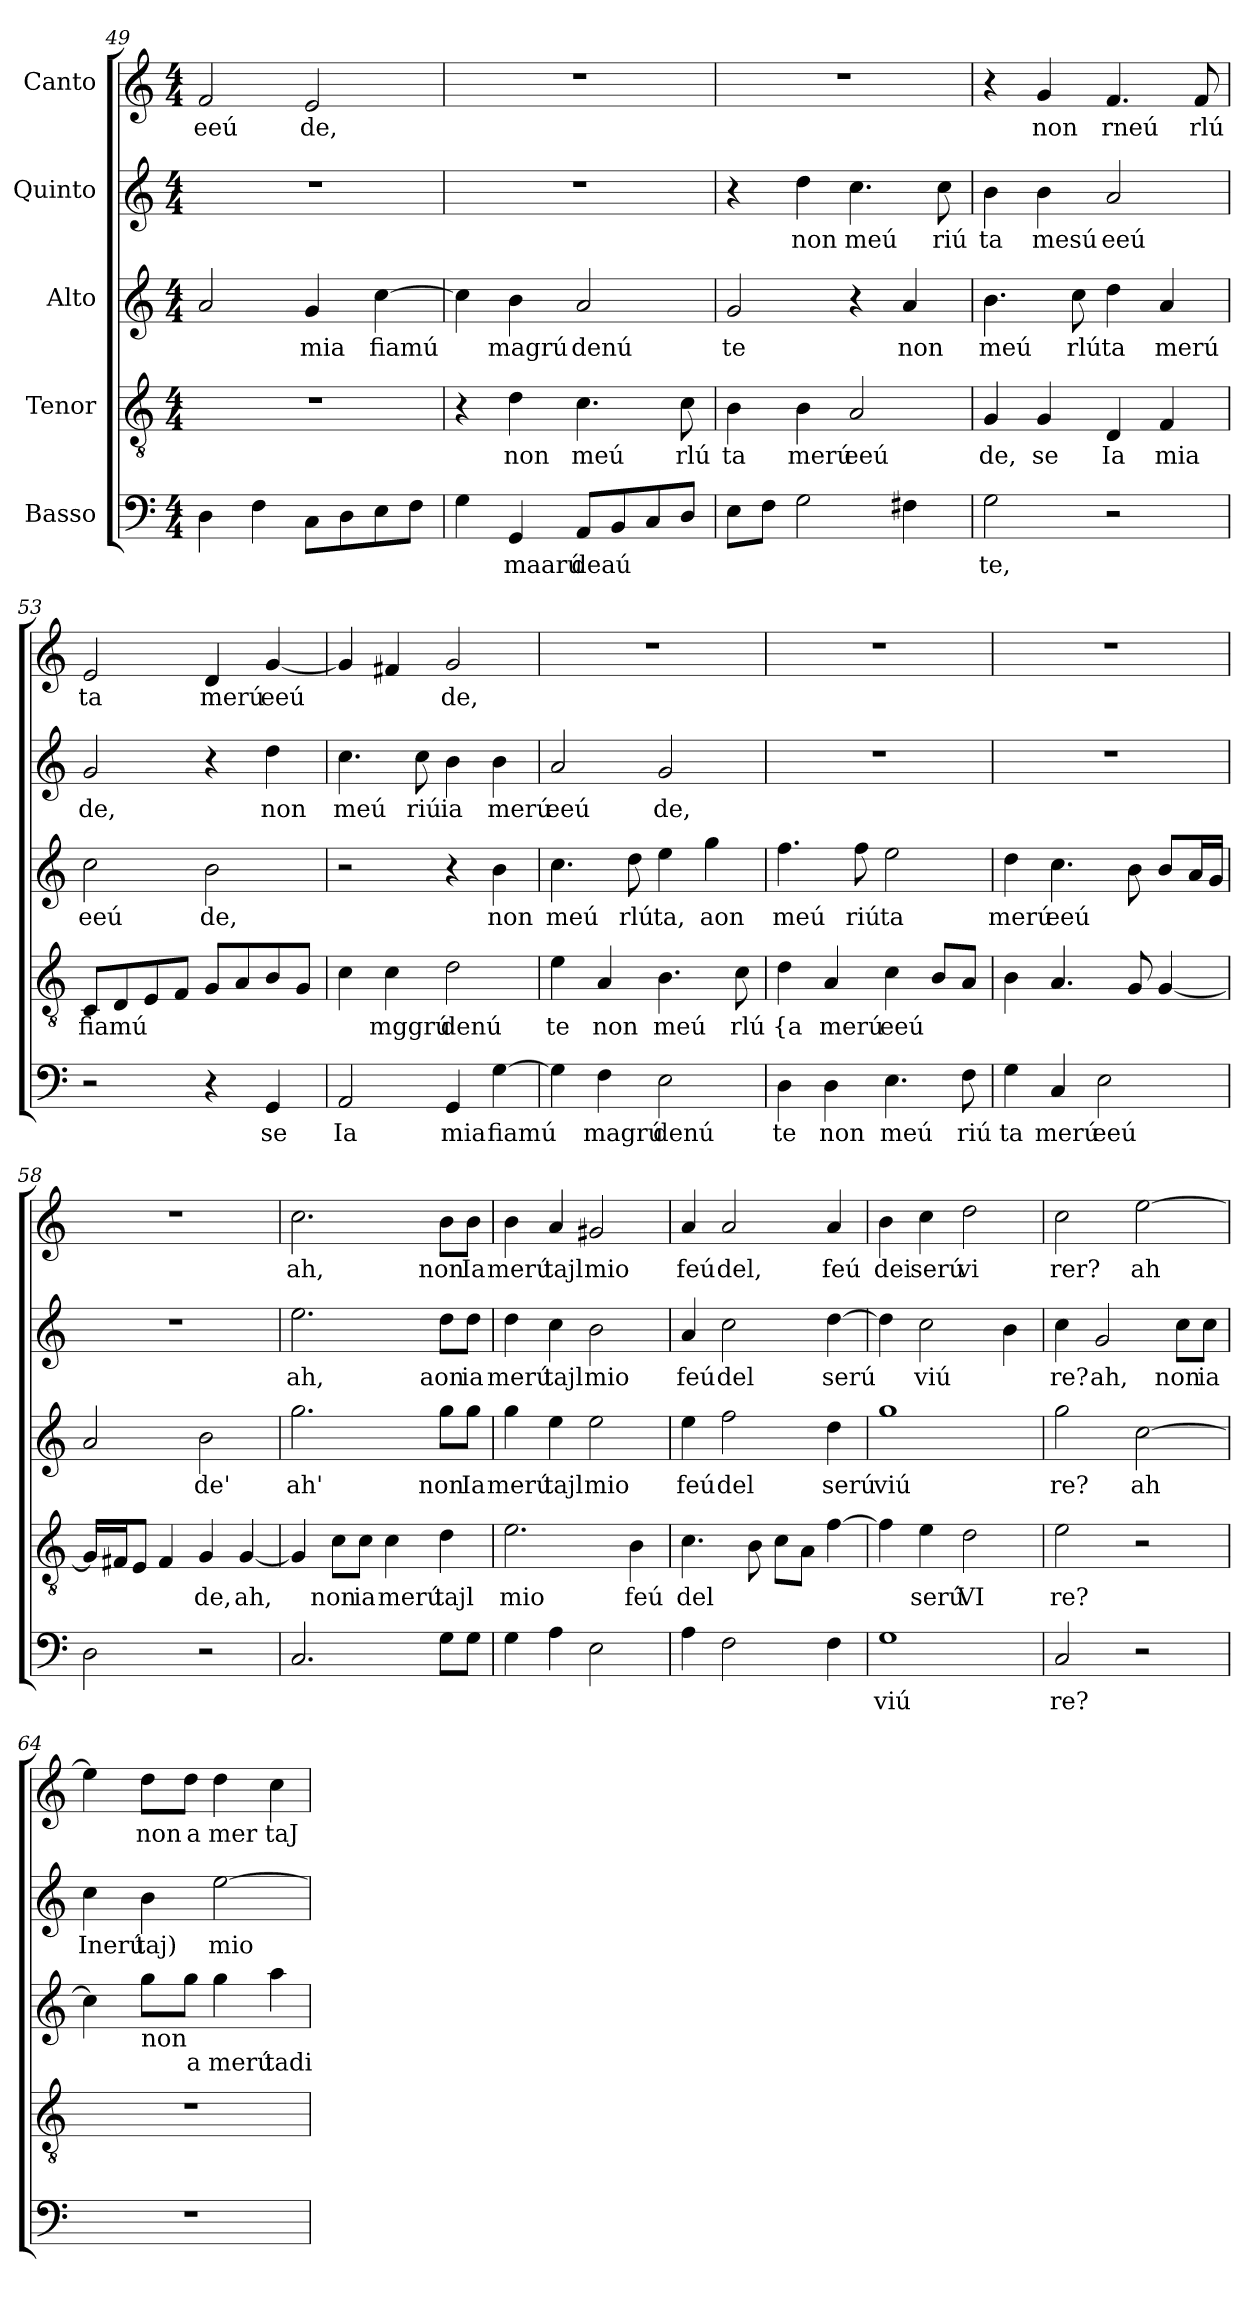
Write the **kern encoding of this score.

**kern	**text	**kern	**text	**kern	**text	**kern	**text	**kern	**text
*part5	*part5	*part4	*part4	*part3	*part3	*part2	*part2	*part1	*part1
*staff5	*staff5	*staff4	*staff4	*staff3	*staff3	*staff2	*staff2	*staff1	*staff1
*I"Basso	*	*I"Tenor	*	*I"Alto	*	*I"Quinto	*	*I"Canto	*
*clefF4	*	*clefGv2	*	*clefG2	*	*clefG2	*	*clefG2	*
*k[]	*	*k[]	*	*k[]	*	*k[]	*	*k[]	*
*M4/4	*	*M4/4	*	*M4/4	*	*M4/4	*	*M4/4	*
=49	=49	=49	=49	=49	=49	=49	=49	=49	=49
!	!	!	!	!	!	!	!	!	!LO:LY:b
4D\	.	1r	.	2a/	.	1r	.	2f/	eeú
4F\	.	.	.	.	.	.	.	.	.
!	!	!	!	!	!LO:LY:b	!	!	!	!LO:LY:b
8C\L	.	.	.	4g/	mia	.	.	2e/	de,
8D\	.	.	.	.	.	.	.	.	.
!	!	!	!	!	!LO:LY:b	!	!	!	!
8E\	.	.	.	[4cc\	fiamú	.	.	.	.
8F\J	.	.	.	.	.	.	.	.	.
=50	=50	=50	=50	=50	=50	=50	=50	=50	=50
4G\	.	4r	.	4cc\]	.	1r	.	1r	.
!	!LO:LY:b	!	!LO:LY:b	!	!LO:LY:b	!	!	!	!
4GG/	maarú	4d\	non	4b\	magrú	.	.	.	.
!	!LO:LY:b	!	!LO:LY:b	!	!LO:LY:b	!	!	!	!
8AA/L	deaú	4.c\	meú	2a/	denú	.	.	.	.
8BB/	.	.	.	.	.	.	.	.	.
8C/	.	.	.	.	.	.	.	.	.
!	!	!	!LO:LY:b	!	!	!	!	!	!
8D/J	.	8c\	rlú	.	.	.	.	.	.
=51	=51	=51	=51	=51	=51	=51	=51	=51	=51
!	!	!	!LO:LY:b	!	!LO:LY:b	!	!	!	!
8E\L	.	4B\	ta	2g/	te	4r	.	1r	.
8F\J	.	.	.	.	.	.	.	.	.
!	!	!	!LO:LY:b	!	!	!	!LO:LY:b	!	!
2G\	.	4B\	merú	.	.	4dd\	non	.	.
!	!	!	!LO:LY:b	!	!	!	!LO:LY:b	!	!
.	.	2A/	eeú	4r	.	4.cc\	meú	.	.
!	!	!	!	!	!LO:LY:b	!	!	!	!
4F#X\	.	.	.	4a/	non	.	.	.	.
!	!	!	!	!	!	!	!LO:LY:b	!	!
.	.	.	.	.	.	8cc\	riú	.	.
=52	=52	=52	=52	=52	=52	=52	=52	=52	=52
!	!LO:LY:b	!	!LO:LY:b	!	!LO:LY:b	!	!LO:LY:b	!	!
2G\	te,	4G/	de,	4.b\	meú	4b\	ta	4r	.
!	!	!	!LO:LY:b	!	!	!	!LO:LY:b	!	!LO:LY:b
.	.	4G/	se	.	.	4b\	mesú	4g/	non
!	!	!	!	!	!LO:LY:b	!	!	!	!
.	.	.	.	8cc\	rlú	.	.	.	.
!	!	!	!LO:LY:b	!	!LO:LY:b	!	!LO:LY:b	!	!LO:LY:b
2r	.	4D/	Ia	4dd\	ta	2a/	eeú	4.f/	rneú
!	!	!	!LO:LY:b	!	!LO:LY:b	!	!	!	!
.	.	4F/	mia	4a/	merú	.	.	.	.
!	!	!	!	!	!	!	!	!	!LO:LY:b
.	.	.	.	.	.	.	.	8f/	rlú
=53	=53	=53	=53	=53	=53	=53	=53	=53	=53
!	!	!	!LO:LY:b	!	!LO:LY:b	!	!LO:LY:b	!	!LO:LY:b
2r	.	8C/L	fiamú	2cc\	eeú	2g/	de,	2e/	ta
.	.	8D/	.	.	.	.	.	.	.
.	.	8E/	.	.	.	.	.	.	.
.	.	8F/J	.	.	.	.	.	.	.
!	!	!	!	!	!LO:LY:b	!	!	!	!LO:LY:b
4r	.	8G/L	.	2b\	de,	4r	.	4d/	merú
.	.	8A/	.	.	.	.	.	.	.
!	!LO:LY:b	!	!	!	!	!	!LO:LY:b	!	!LO:LY:b
4GG/	se	8B/	.	.	.	4dd\	non	[4g/	eeú
.	.	8G/J	.	.	.	.	.	.	.
=54	=54	=54	=54	=54	=54	=54	=54	=54	=54
!	!LO:LY:b	!	!	!	!	!	!LO:LY:b	!	!
2AA/	Ia	4c\	.	2r	.	4.cc\	meú	4g/]	.
!	!	!	!LO:LY:b	!	!	!	!	!	!
.	.	4c\	mggrú	.	.	.	.	4f#X/	.
!	!	!	!	!	!	!	!LO:LY:b	!	!
.	.	.	.	.	.	8cc\	riú	.	.
!	!LO:LY:b	!	!LO:LY:b	!	!	!	!LO:LY:b	!	!LO:LY:b
4GG/	mia	2d\	denú	4r	.	4b\	ia	2g/	de,
!	!LO:LY:b	!	!	!	!LO:LY:b	!	!LO:LY:b	!	!
[4G\	fiamú	.	.	4b\	non	4b\	merú	.	.
=55	=55	=55	=55	=55	=55	=55	=55	=55	=55
!	!	!	!LO:LY:b	!	!LO:LY:b	!	!LO:LY:b	!	!
4G\]	.	4e\	te	4.cc\	meú	2a/	eeú	1r	.
!	!LO:LY:b	!	!LO:LY:b	!	!	!	!	!	!
4F\	magrú	4A/	non	.	.	.	.	.	.
!	!	!	!	!	!LO:LY:b	!	!	!	!
.	.	.	.	8dd\	rlú	.	.	.	.
!	!LO:LY:b	!	!LO:LY:b	!	!LO:LY:b	!	!LO:LY:b	!	!
2E\	denú	4.B\	meú	4ee\	ta,	2g/	de,	.	.
!	!	!	!	!	!LO:LY:b	!	!	!	!
.	.	.	.	4gg\	aon	.	.	.	.
!	!	!	!LO:LY:b	!	!	!	!	!	!
.	.	8c\	rlú	.	.	.	.	.	.
=56	=56	=56	=56	=56	=56	=56	=56	=56	=56
!	!LO:LY:b	!	!LO:LY:b	!	!LO:LY:b	!	!	!	!
4D\	te	4d\	{a	4.ff\	meú	1r	.	1r	.
!	!LO:LY:b	!	!LO:LY:b	!	!	!	!	!	!
4D\	non	4A/	merú	.	.	.	.	.	.
!	!	!	!	!	!LO:LY:b	!	!	!	!
.	.	.	.	8ff\	riú	.	.	.	.
!	!LO:LY:b	!	!LO:LY:b	!	!LO:LY:b	!	!	!	!
4.E\	meú	4c\	eeú	2ee\	ta	.	.	.	.
.	.	8B/L	.	.	.	.	.	.	.
!	!LO:LY:b	!	!	!	!	!	!	!	!
8F\	riú	8A/J	.	.	.	.	.	.	.
=57	=57	=57	=57	=57	=57	=57	=57	=57	=57
!	!LO:LY:b	!	!	!	!LO:LY:b	!	!	!	!
4G\	ta	4B\	.	4dd\	merú	1r	.	1r	.
!	!LO:LY:b	!	!	!	!LO:LY:b	!	!	!	!
4C/	merú	4.A/	.	4.cc\	eeú	.	.	.	.
!	!LO:LY:b	!	!	!	!	!	!	!	!
2E\	eeú	.	.	.	.	.	.	.	.
.	.	8G/	.	8b\	.	.	.	.	.
.	.	[4G/	.	8b/L	.	.	.	.	.
.	.	.	.	16a/L	.	.	.	.	.
.	.	.	.	16g/JJ	.	.	.	.	.
=58	=58	=58	=58	=58	=58	=58	=58	=58	=58
2D\	.	16G/LL]	.	2a/	.	1r	.	1r	.
.	.	16F#X/J	.	.	.	.	.	.	.
.	.	8E/J	.	.	.	.	.	.	.
.	.	4F#/	.	.	.	.	.	.	.
!	!	!	!LO:LY:b	!	!LO:LY:b	!	!	!	!
2r	.	4G/	de,	2b\	de'	.	.	.	.
!	!	!	!LO:LY:b	!	!	!	!	!	!
.	.	[4G/	ah,	.	.	.	.	.	.
=59	=59	=59	=59	=59	=59	=59	=59	=59	=59
!	!	!	!	!	!LO:LY:b	!	!LO:LY:b	!	!LO:LY:b
2.C/	.	4G/]	.	2.gg\	ah'	2.ee\	ah,	2.cc\	ah,
!	!	!	!LO:LY:b	!	!	!	!	!	!
.	.	8c\L	non	.	.	.	.	.	.
!	!	!	!LO:LY:b	!	!	!	!	!	!
.	.	8c\J	ia	.	.	.	.	.	.
!	!	!	!LO:LY:b	!	!	!	!	!	!
.	.	4c\	merú	.	.	.	.	.	.
!	!	!	!LO:LY:b	!	!LO:LY:b	!	!LO:LY:b	!	!LO:LY:b
8G\L	.	4d\	tajl	8gg\L	non	8dd\L	aon	8b\L	non
!	!	!	!	!	!LO:LY:b	!	!LO:LY:b	!	!LO:LY:b
8G\J	.	.	.	8gg\J	Ia	8dd\J	ia	8b\J	Ia
=60	=60	=60	=60	=60	=60	=60	=60	=60	=60
!	!	!	!LO:LY:b	!	!LO:LY:b	!	!LO:LY:b	!	!LO:LY:b
4G\	.	2.e\	mio	4gg\	merú	4dd\	merú	4b\	merú
!	!	!	!	!	!LO:LY:b	!	!LO:LY:b	!	!LO:LY:b
4A\	.	.	.	4ee\	tajl	4cc\	tajl	4a/	tajl
!	!	!	!	!	!LO:LY:b	!	!LO:LY:b	!	!LO:LY:b
2E\	.	.	.	2ee\	mio	2b\	mio	2g#X/	mio
!	!	!	!LO:LY:b	!	!	!	!	!	!
.	.	4B\	feú	.	.	.	.	.	.
=61	=61	=61	=61	=61	=61	=61	=61	=61	=61
!	!	!	!LO:LY:b	!	!LO:LY:b	!	!LO:LY:b	!	!LO:LY:b
4A\	.	4.c\	del	4ee\	feú	4a/	feú	4a/	feú
!	!	!	!	!	!LO:LY:b	!	!LO:LY:b	!	!LO:LY:b
2F\	.	.	.	2ff\	del	2cc\	del	2a/	del,
.	.	8B\	.	.	.	.	.	.	.
.	.	8c\L	.	.	.	.	.	.	.
.	.	8A\J	.	.	.	.	.	.	.
!	!	!	!	!	!LO:LY:b	!	!LO:LY:b	!	!LO:LY:b
4F\	.	[4f\	.	4dd\	serú	[4dd\	serú	4a/	feú
=62	=62	=62	=62	=62	=62	=62	=62	=62	=62
!	!LO:LY:b	!	!	!	!LO:LY:b	!	!	!	!LO:LY:b
1G	viú	4f\]	.	1gg	viú	4dd\]	.	4b\	dei
!	!	!	!LO:LY:b	!	!	!	!LO:LY:b	!	!LO:LY:b
.	.	4e\	serú	.	.	2cc\	viú	4cc\	serú
!	!	!	!LO:LY:b	!	!	!	!	!	!LO:LY:b
.	.	2d\	VI	.	.	.	.	2dd\	vi
.	.	.	.	.	.	4b\	.	.	.
=63	=63	=63	=63	=63	=63	=63	=63	=63	=63
!	!LO:LY:b	!	!LO:LY:b	!	!LO:LY:b	!	!LO:LY:b	!	!LO:LY:b
2C/	re?	2e\	re?	2gg\	re?	4cc\	re?	2cc\	rer?
!	!	!	!	!	!	!	!LO:LY:b	!	!
.	.	.	.	.	.	2g/	ah,	.	.
!	!	!	!	!	!LO:LY:b	!	!	!	!LO:LY:b
2r	.	2r	.	[2cc\	ah	.	.	[2ee\	ah
!	!	!	!	!	!	!	!LO:LY:b	!	!
.	.	.	.	.	.	8cc\L	non	.	.
!	!	!	!	!	!	!	!LO:LY:b	!	!
.	.	.	.	.	.	8cc\J	ia	.	.
=64	=64	=64	=64	=64	=64	=64	=64	=64	=64
!	!	!	!	!	!	!	!LO:LY:b	!	!
1r	.	1r	.	4cc\]	.	4cc\	Inerú	4ee\]	.
!	!	!	!	!LO:TX:b:t=non	!	!	!	!	!
!	!	!	!	!	!	!	!LO:LY:b	!	!LO:LY:b
.	.	.	.	8gg\L	.	4b\	taj)	8dd\L	non
!	!	!	!	!	!LO:LY:b	!	!	!	!LO:LY:b
.	.	.	.	8gg\J	a	.	.	8dd\J	a
!	!	!	!	!	!LO:LY:b	!	!LO:LY:b	!	!LO:LY:b
.	.	.	.	4gg\	merú	[2ee\	mio	4dd\	mer
!	!	!	!	!	!LO:LY:b	!	!	!	!LO:LY:b
.	.	.	.	4aa\	tadi	.	.	4cc\	taJ
=	=	=	=	=	=	=	=	=	=
*-	*-	*-	*-	*-	*-	*-	*-	*-	*-
